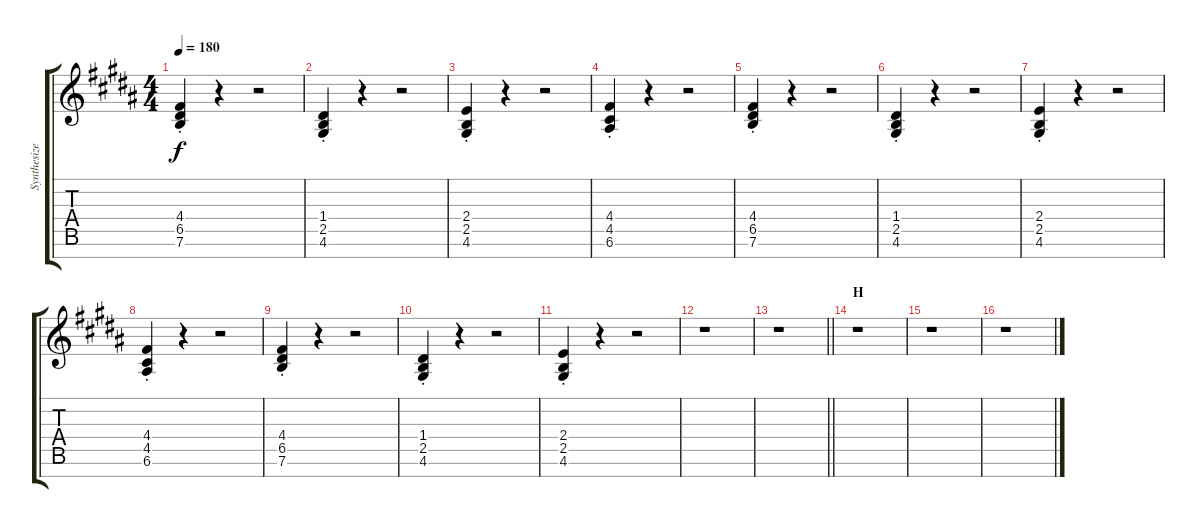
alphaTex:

\track ("Synthesizer" "Synthesize") {instrument pad3polysynth}
\staff {score tabs}
\tuning (E5 B4 G4 D4 A3 E3 B2) {hide}
\ts (4 4)
\tempo 180
\clef g2
\ks b
(4.4{st} 6.5{st} 7.6{st}).4{dy f} r.4 r.2 |
(1.4{st} 2.5{st} 4.6{st}).4 r.4 r.2 |
(2.4{st} 2.5{st} 4.6{st}).4 r.4 r.2 |
(4.4{st} 4.5{st} 6.6{st}).4 r.4 r.2 |
(4.4{st} 6.5{st} 7.6{st}).4 r.4 r.2 |
(1.4{st} 2.5{st} 4.6{st}).4 r.4 r.2 |
(2.4{st} 2.5{st} 4.6{st}).4 r.4 r.2 |
(4.4{st} 4.5{st} 6.6{st}).4 r.4 r.2 |
(4.4{st} 6.5{st} 7.6{st}).4 r.4 r.2 |
(1.4{st} 2.5{st} 4.6{st}).4 r.4 r.2 |
(2.4{st} 2.5{st} 4.6{st}).4 r.4 r.2 |
r.1 |
\barLineRight lightlight
r.1 |
\section ("" "H")
r.1 |
r.1 |
r.1
